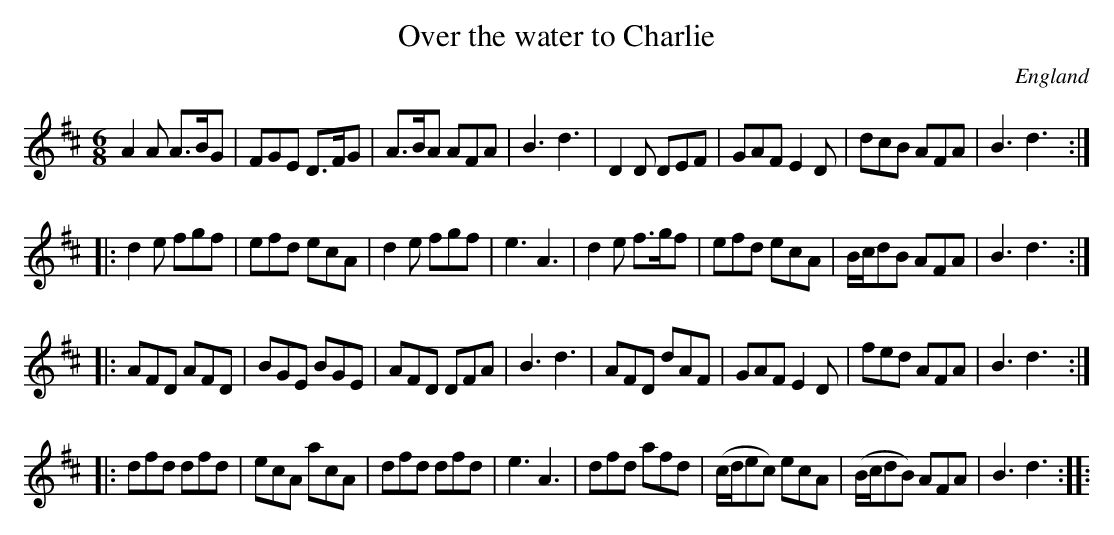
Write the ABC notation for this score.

X:1
T:Over the water to Charlie
L:1/8
M:6/8
O:England
K:D
A2A A>BG | FGE D>FG | A>BA AFA | B3 d3 |\
D2D DEF  | GAF E2D  | dcB  AFA | B3 d3 ::
d2e fgf  | efd ecA | d2e      fgf | e3 A3 | \
d2e f>gf | efd ecA | B/2c/2dB AFA | B3 d3 ::
AFD AFD  | BGE BGE | AFD DFA | B3 d3 |\
AFD dAF  | GAF E2D | fed AFA | B3 d3 ::
dfd dfd  | ecA        acA | dfd        dfd | e3 A3 |\
dfd afd  | (c/2d/2ec) ecA | (B/2c/2dB) AFA | B3 d3::
